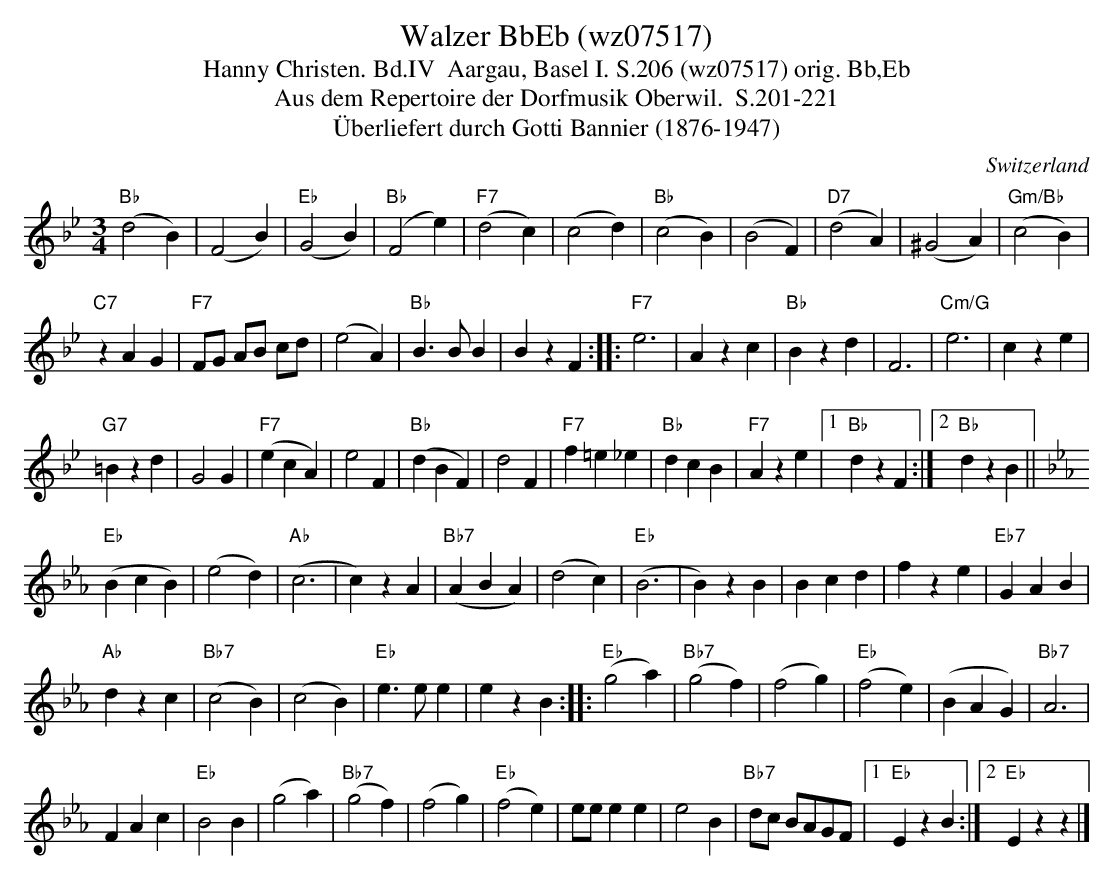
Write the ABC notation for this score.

X:1
T:Walzer BbEb (wz07517)
T:Hanny Christen. Bd.IV  Aargau, Basel I. S.206 (wz07517) orig. Bb,Eb
T: Aus dem Repertoire der Dorfmusik Oberwil.  S.201-221
T:Überliefert durch Gotti Bannier (1876-1947)
M:3/4
L:1/4
O:Switzerland
K:Bb major
("Bb"d2B) | (F2B) | ("Eb"G2B) | ("Bb"F2e) | ("F7"d2c) | (c2d) |  ("Bb"c2B) | (B2F) | ("D7"d2A) | (^G2A) | ("Gm/Bb"c2B) |
"C7"zAG | "F7"F/G/ A/B/ c/d/ | (e2A) | "Bb"B>BB | BzF:: "F7"e3 | Azc | "Bb"Bzd | F3 | "Cm/G"e3 | cze |
"G7"=Bzd | G2G | ("F7"ecA) | e2F | ("Bb"dBF) | d2F | "F7"f=e_e | "Bb"dcB | "F7"Aze |1 "Bb"dzF :|2 "Bb"dzB || [K:Eb]
("Eb"BcB) | (e2d) | ("Ab"c3 | c)zA | ("Bb7"ABA) | (d2c) | ("Eb"B3 | B)zB | Bcd | fze | "Eb7"GAB |
"Ab"dzc | ("Bb7"c2B) | (c2B) | "Eb"e>ee | ezB:: ("Eb"g2a) | ("Bb7"g2f)  | (f2g) | ("Eb"f2e) | (BAG) | "Bb7"A3 |
FAc | "Eb"B2B | (g2a) | ("Bb7"g2f) | (f2g) | ("Eb"f2e) | e/e/ee | e2B | "Bb7"d/c/ B/A/G/F/ |1 "Eb"EzB :|2 "Eb"Ezz |]
